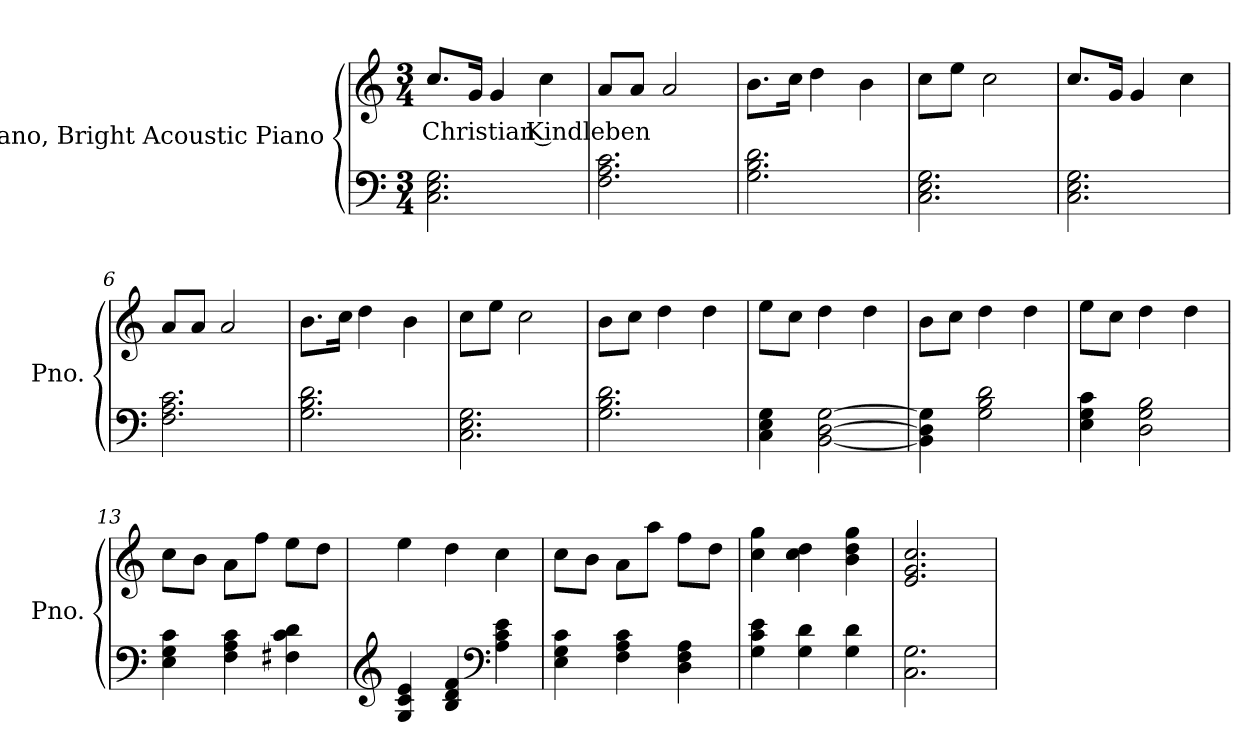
**kern	**kern	**text
*part2	*part1	*part1
*staff2	*staff1	*staff1
*I"Piano, Bright Acoustic Piano	*I"Piano, Bright Acoustic Piano	*
*I'Pno.	*I'Pno.	*
*clefF4	*clefG2	*
*k[]	*k[]	*
*M3/4	*M3/4	*
*MM80	*MM80	*
=1	=1	=1
!	!	!LO:LY:b
2.C\ 2.E\ 2.G\	8.cc/L	Christian Kindleben
.	16g/Jk	.
.	4g/	.
.	4cc\	.
=2	=2	=2
2.F\ 2.A\ 2.c\	8a/L	.
.	8a/J	.
.	2a/	.
=3	=3	=3
2.G\ 2.B\ 2.d\	8.b\L	.
.	16cc\Jk	.
.	4dd\	.
.	4b\	.
=4	=4	=4
2.C\ 2.E\ 2.G\	8cc\L	.
.	8ee\J	.
.	2cc\	.
!!LO:LB:g=z
=5	=5	=5
2.C\ 2.E\ 2.G\	8.cc/L	.
.	16g/Jk	.
.	4g/	.
.	4cc\	.
=6	=6	=6
2.F\ 2.A\ 2.c\	8a/L	.
.	8a/J	.
.	2a/	.
=7	=7	=7
2.G\ 2.B\ 2.d\	8.b\L	.
.	16cc\Jk	.
.	4dd\	.
.	4b\	.
=8	=8	=8
2.C\ 2.E\ 2.G\	8cc\L	.
.	8ee\J	.
.	2cc\	.
=9	=9	=9
2.G\ 2.B\ 2.d\	8b\L	.
.	8cc\J	.
.	4dd\	.
.	4dd\	.
=10	=10	=10
4C\ 4E\ 4G\	8ee\L	.
.	8cc\J	.
[2BB\ [2D\ [2G\	4dd\	.
.	4dd\	.
=11	=11	=11
4BB\] 4D\] 4G\]	8b\L	.
.	8cc\J	.
2G\ 2B\ 2d\	4dd\	.
.	4dd\	.
=12	=12	=12
4E\ 4G\ 4c\	8ee\L	.
.	8cc\J	.
2D\ 2G\ 2B\	4dd\	.
.	4dd\	.
!!LO:LB:g=z
=13	=13	=13
4E\ 4G\ 4c\	8cc\L	.
.	8b\J	.
4F\ 4A\ 4c\	8a\L	.
.	8ff\J	.
4F#X\ 4c\ 4d\	8ee\L	.
.	8dd\J	.
=14	=14	=14
*clefG2	*	*
4G/ 4c/ 4e/	4ee\	.
4B/ 4d/ 4f/	4dd\	.
*clefF4	*	*
4A\ 4c\ 4e\	4cc\	.
=15	=15	=15
4E\ 4G\ 4c\	8cc\L	.
.	8b\J	.
4F\ 4A\ 4c\	8a\L	.
.	8aa\J	.
4D\ 4F\ 4A\	8ff\L	.
.	8dd\J	.
=16	=16	=16
4G\ 4c\ 4e\	4cc\ 4gg\	.
4G\ 4d\	4cc\ 4dd\	.
4G\ 4d\	4b\ 4dd\ 4gg\	.
=17	=17	=17
2.C\ 2.G\	2.e/ 2.g/ 2.cc/	.
=	=	=
*-	*-	*-
